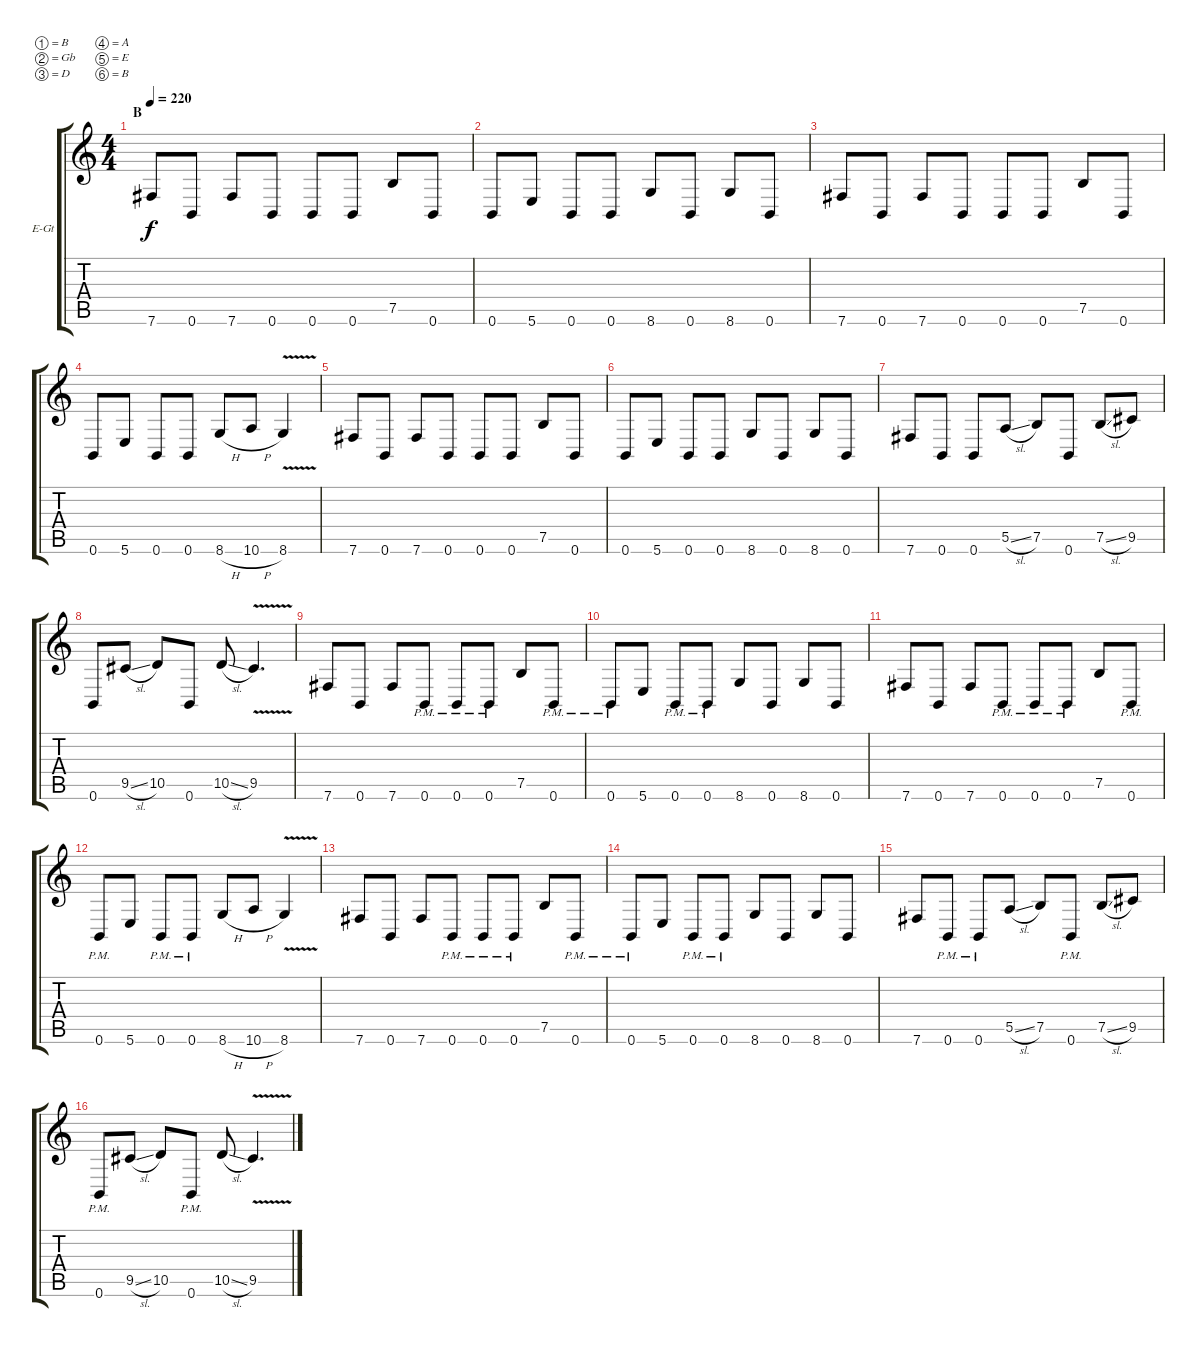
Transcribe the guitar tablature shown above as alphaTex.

\bracketExtendMode groupsimilarinstruments
\firstSystemTrackNameOrientation horizontal
\otherSystemsTrackNameOrientation horizontal
\track ("Rhythm Guitar" "E-Gt") {instrument distortionguitar}
\staff {score tabs}
\tuning (B3 Gb3 D3 A2 E2 B1)
\ts (4 4)
\section ("" "B")
\tempo 220
\clef g2
\ks c
7.6.8{dy f} 0.6.8 7.6.8 0.6.8 0.6.8 0.6.8 7.5.8 0.6.8 |
0.6.8 5.6.8 0.6.8 0.6.8 8.6.8 0.6.8 8.6.8 0.6.8 |
7.6.8 0.6.8 7.6.8 0.6.8 0.6.8 0.6.8 7.5.8 0.6.8 |
0.6.8 5.6.8 0.6.8 0.6.8 8.6{h}.8 10.6{h}.8 8.6{v}.4 |
7.6.8 0.6.8 7.6.8 0.6.8 0.6.8 0.6.8 7.5.8 0.6.8 |
0.6.8 5.6.8 0.6.8 0.6.8 8.6.8 0.6.8 8.6.8 0.6.8 |
7.6.8 0.6.8 0.6.8 5.5{sl}.8 7.5.8 0.6.8 7.5{sl}.8 9.5.8 |
0.6.8 9.5{sl}.8 10.5.8 0.6.8 10.5{sl}.8 9.5{v}.4{d} |
7.6.8 0.6.8 7.6.8 0.6{pm}.8 0.6{pm}.8 0.6{pm}.8 7.5.8 0.6{pm}.8 |
0.6{pm}.8 5.6.8 0.6{pm}.8 0.6{pm}.8 8.6.8 0.6.8 8.6.8 0.6.8 |
7.6.8 0.6.8 7.6.8 0.6{pm}.8 0.6{pm}.8 0.6{pm}.8 7.5.8 0.6{pm}.8 |
0.6{pm}.8 5.6.8 0.6{pm}.8 0.6{pm}.8 8.6{h}.8 10.6{h}.8 8.6{v}.4 |
7.6.8 0.6.8 7.6.8 0.6{pm}.8 0.6{pm}.8 0.6{pm}.8 7.5.8 0.6{pm}.8 |
0.6{pm}.8 5.6.8 0.6{pm}.8 0.6{pm}.8 8.6.8 0.6.8 8.6.8 0.6.8 |
7.6.8 0.6{pm}.8 0.6{pm}.8 5.5{sl}.8 7.5.8 0.6{pm}.8 7.5{sl}.8 9.5.8 |
0.6{pm}.8 9.5{sl}.8 10.5.8 0.6{pm}.8 10.5{sl}.8 9.5{v}.4{d}
